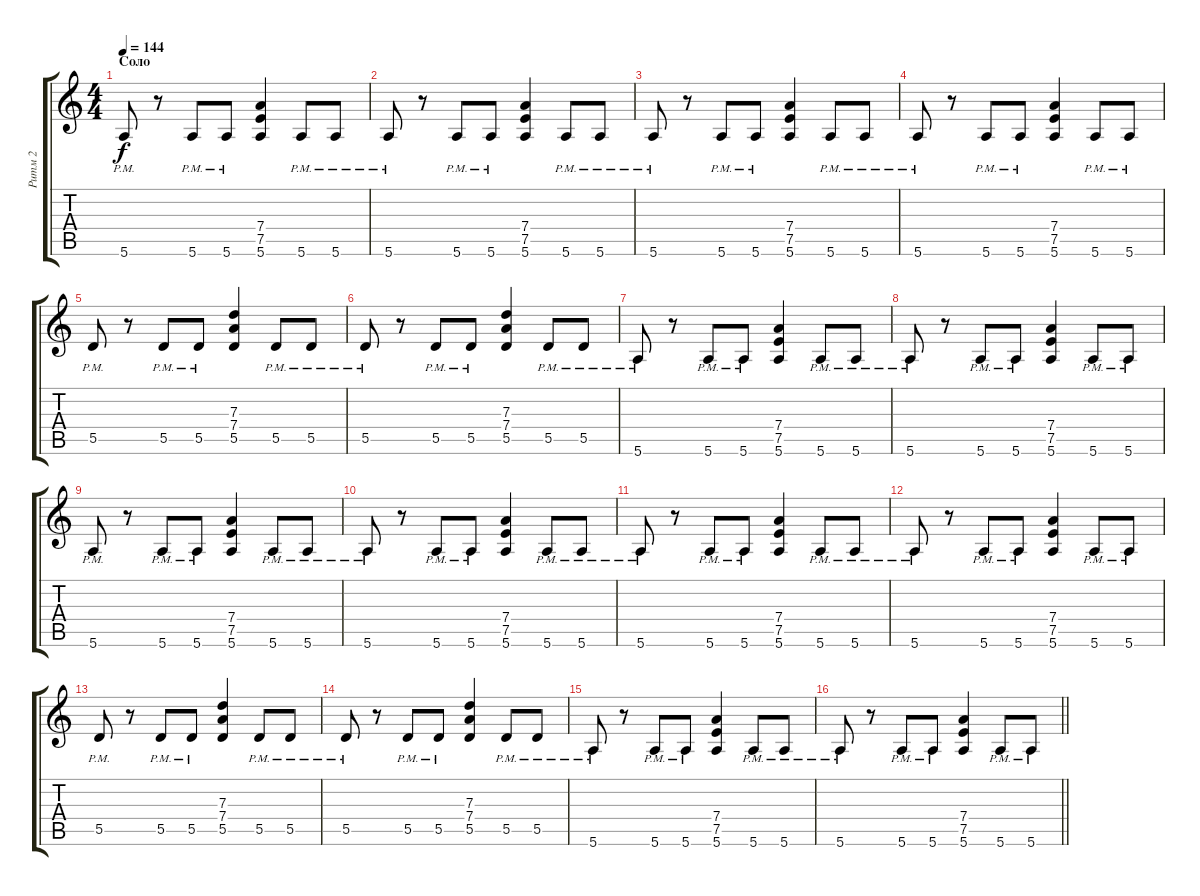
\track ("Ритм 2" "Ритм 2") {instrument distortionguitar}
\staff {score tabs}
\tuning (E4 B3 G3 D3 A2 E2) {hide}
\ts (4 4)
\section ("" "Соло")
\tempo 144
\clef g2
\ks c
5.6{pm}.8{dy f} r.8 5.6{pm}.8 5.6{pm}.8 (7.4 7.5 5.6).4 5.6{pm}.8 5.6{pm}.8 |
5.6{pm}.8 r.8 5.6{pm}.8 5.6{pm}.8 (7.4 7.5 5.6).4 5.6{pm}.8 5.6{pm}.8 |
5.6{pm}.8 r.8 5.6{pm}.8 5.6{pm}.8 (7.4 7.5 5.6).4 5.6{pm}.8 5.6{pm}.8 |
5.6{pm}.8 r.8 5.6{pm}.8 5.6{pm}.8 (7.4 7.5 5.6).4 5.6{pm}.8 5.6{pm}.8 |
5.5{pm}.8 r.8 5.5{pm}.8 5.5{pm}.8 (7.3 7.4 5.5).4 5.5{pm}.8 5.5{pm}.8 |
5.5{pm}.8 r.8 5.5{pm}.8 5.5{pm}.8 (7.3 7.4 5.5).4 5.5{pm}.8 5.5{pm}.8 |
5.6{pm}.8 r.8 5.6{pm}.8 5.6{pm}.8 (7.4 7.5 5.6).4 5.6{pm}.8 5.6{pm}.8 |
5.6{pm}.8 r.8 5.6{pm}.8 5.6{pm}.8 (7.4 7.5 5.6).4 5.6{pm}.8 5.6{pm}.8 |
5.6{pm}.8 r.8 5.6{pm}.8 5.6{pm}.8 (7.4 7.5 5.6).4 5.6{pm}.8 5.6{pm}.8 |
5.6{pm}.8 r.8 5.6{pm}.8 5.6{pm}.8 (7.4 7.5 5.6).4 5.6{pm}.8 5.6{pm}.8 |
5.6{pm}.8 r.8 5.6{pm}.8 5.6{pm}.8 (7.4 7.5 5.6).4 5.6{pm}.8 5.6{pm}.8 |
5.6{pm}.8 r.8 5.6{pm}.8 5.6{pm}.8 (7.4 7.5 5.6).4 5.6{pm}.8 5.6{pm}.8 |
5.5{pm}.8 r.8 5.5{pm}.8 5.5{pm}.8 (7.3 7.4 5.5).4 5.5{pm}.8 5.5{pm}.8 |
5.5{pm}.8 r.8 5.5{pm}.8 5.5{pm}.8 (7.3 7.4 5.5).4 5.5{pm}.8 5.5{pm}.8 |
5.6{pm}.8 r.8 5.6{pm}.8 5.6{pm}.8 (7.4 7.5 5.6).4 5.6{pm}.8 5.6{pm}.8 |
\barLineRight lightlight
5.6{pm}.8 r.8 5.6{pm}.8 5.6{pm}.8 (7.4 7.5 5.6).4 5.6{pm}.8 5.6{pm}.8
